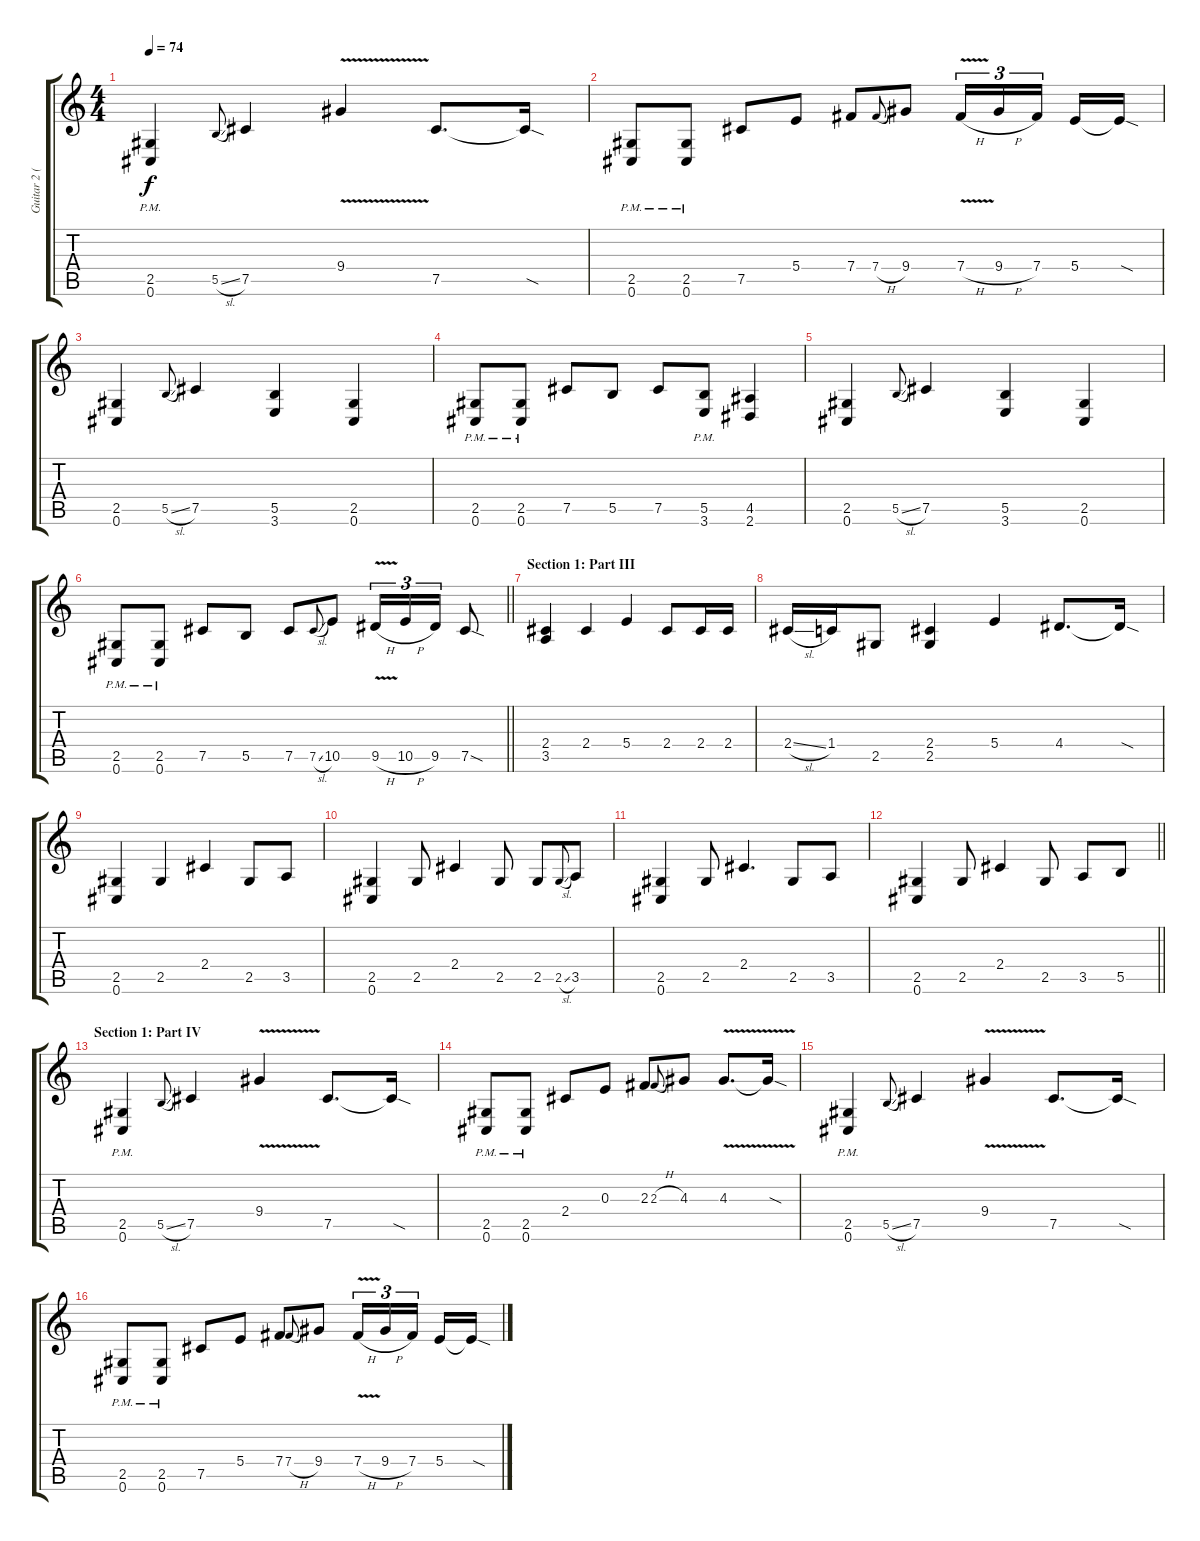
\track ("Guitar 2 (Distortion)" "Guitar 2 (") {instrument distortionguitar}
\staff {score tabs}
\tuning (Db4 Ab3 E3 B2 Gb2 Db2) {hide}
\ts (4 4)
\tempo 74
\clef g2
\ks c
(2.5{pm} 0.6{pm}).4{dy f} 5.5{sl}.8{gr onbeat} 7.5.4 9.4{v}.4 7.5.8{d} 7.5{sod t}.16 |
(2.5{pm} 0.6{pm}).8 (2.5{pm} 0.6{pm}).8 7.5.8 5.4.8 7.4.8 7.4{h}.8{gr onbeat} 9.4.8 7.4{v h}.16{tu (3 2)} 9.4{h}.16{tu (3 2)} 7.4.16{tu (3 2) beam splitsecondary} 5.4.16 5.4{sod t}.16 |
(2.5 0.6).4 5.5{sl}.8{gr onbeat} 7.5.4 (5.5 3.6).4 (2.5 0.6).4 |
(2.5{pm} 0.6{pm}).8 (2.5{pm} 0.6{pm}).8 7.5.8 5.5.8 7.5.8 (5.5{pm} 3.6{pm}).8 (4.5 2.6).4 |
(2.5 0.6).4 5.5{sl}.8{gr onbeat} 7.5.4 (5.5 3.6).4 (2.5 0.6).4 |
\barLineRight lightlight
(2.5{pm} 0.6{pm}).8 (2.5{pm} 0.6{pm}).8 7.5.8 5.5.8 7.5.8 7.5{sl}.8{gr onbeat} 10.5.8 9.5{v h}.16{tu (3 2)} 10.5{h}.16{tu (3 2)} 9.5.16{tu (3 2)} 7.5{sod}.8 |
\section ("" "Section 1: Part III")
(2.4 3.5).4{balance 12} 2.4.4 5.4.4 2.4.8 2.4.16 2.4.16 |
2.4{sl}.16 1.4.16 2.5.8 (2.4 2.5).4 5.4.4 4.4.8{d} 4.4{sod t}.16 |
(2.5 0.6).4 2.5.4 2.4.4 2.5.8 3.5.8 |
(2.5 0.6).4 2.5.8 2.4.4 2.5.8 2.5.8 2.5{sl}.8{gr onbeat} 3.5.8 |
(2.5 0.6).4 2.5.8 2.4.4{d} 2.5.8 3.5.8 |
\barLineRight lightlight
(2.5 0.6).4 2.5.8 2.4.4 2.5.8 3.5.8 5.5.8 |
\section ("" "Section 1: Part IV")
(2.5{pm} 0.6{pm}).4{balance 8} 5.5{sl}.8{gr onbeat} 7.5.4 9.4{v}.4 7.5.8{d} 7.5{sod t}.16 |
(2.5{pm} 0.6{pm}).8 (2.5{pm} 0.6{pm}).8 2.4.8 0.3.8 2.3.8 2.3{h}.8{gr onbeat} 4.3.8 4.3{v}.8{d} 4.3{sod t}.16 |
(2.5{pm} 0.6{pm}).4 5.5{sl}.8{gr onbeat} 7.5.4 9.4{v}.4 7.5.8{d} 7.5{sod t}.16 |
(2.5{pm} 0.6{pm}).8 (2.5{pm} 0.6{pm}).8 7.5.8 5.4.8 7.4.8 7.4{h}.8{gr onbeat} 9.4.8 7.4{v h}.16{tu (3 2)} 9.4{h}.16{tu (3 2)} 7.4.16{tu (3 2) beam splitsecondary} 5.4.16 5.4{sod t}.16
